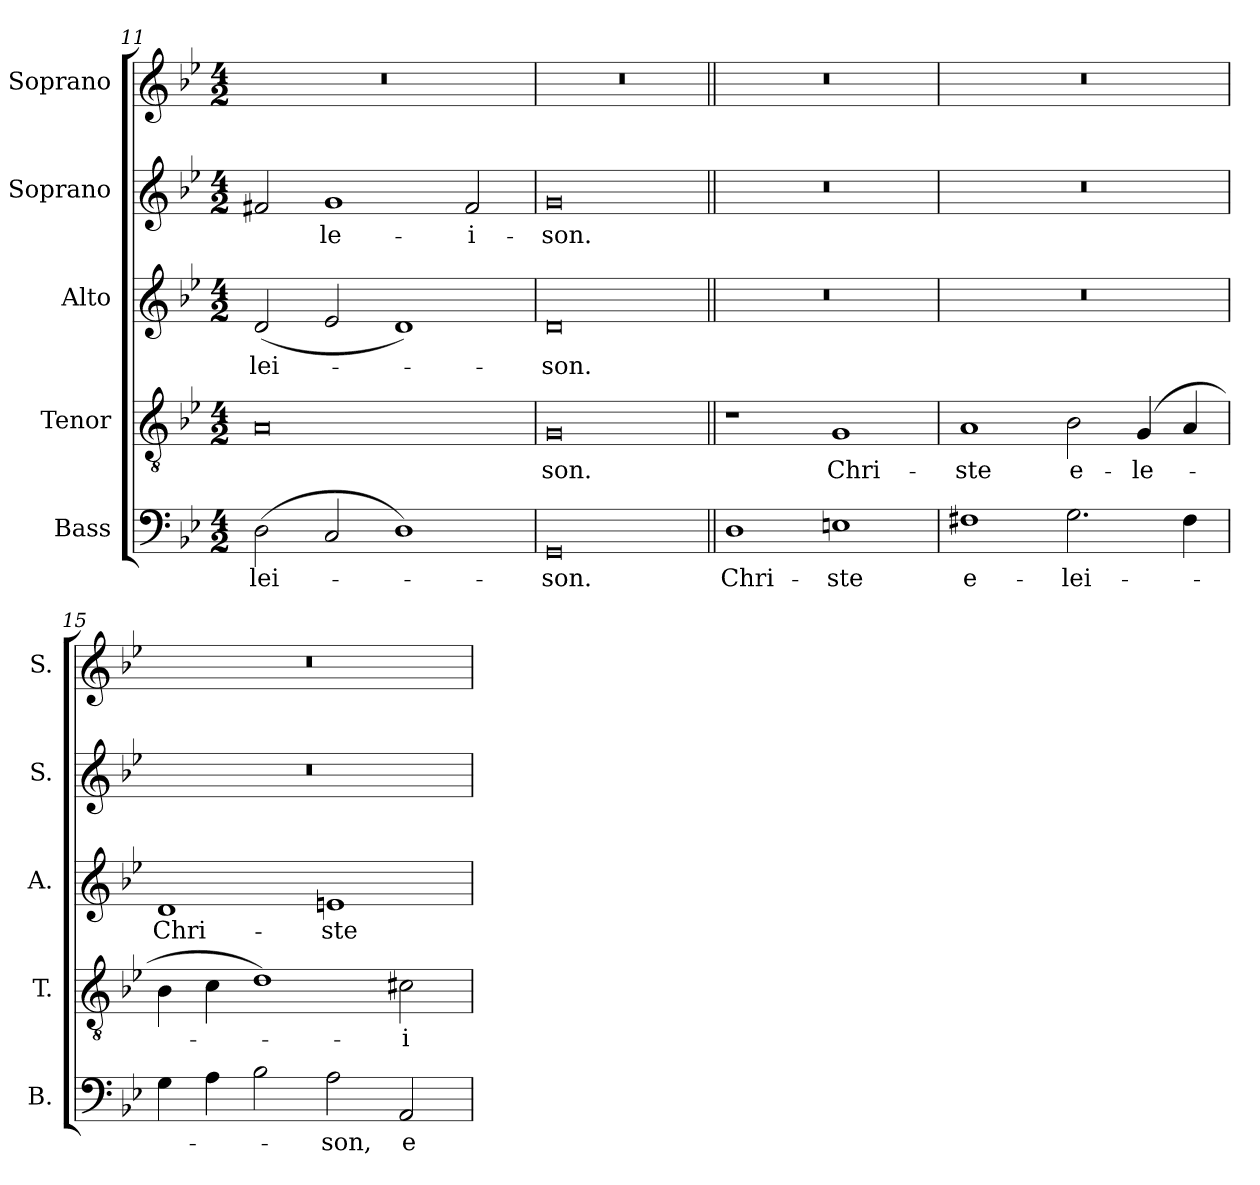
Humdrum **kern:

**kern	**text	**kern	**text	**kern	**text	**kern	**text	**kern
*part5	*part5	*part4	*part4	*part3	*part3	*part2	*part2	*part1
*staff5	*staff5	*staff4	*staff4	*staff3	*staff3	*staff2	*staff2	*staff1
*I"Bass	*	*I"Tenor	*	*I"Alto	*	*I"Soprano	*	*I"Soprano
*I'B.	*	*I'T.	*	*I'A.	*	*I'S.	*	*I'S.
*clefF4	*	*clefGv2	*	*clefG2	*	*clefG2	*	*clefG2
*	*	*ITrd7c12	*	*	*	*	*	*
*k[b-e-]	*	*k[b-e-]	*	*k[b-e-]	*	*k[b-e-]	*	*k[b-e-]
*B-:	*	*B-:	*	*B-:	*	*B-:	*	*B-:
*M4/2	*	*M4/2	*	*M4/2	*	*M4/2	*	*M4/2
=11	=11	=11	=11	=11	=11	=11	=11	=11
!	!LO:LY:b:color=#000000	!	!	!	!	!	!	!
!	!	!	!	!	!LO:LY:b:color=#000000	!	!	!LO:N:vis=1
(2Di\	-lei-	0AAi	.	(2di/	-lei-	2f#Xi/	.	0r
!	!	!	!	!	!	!	!LO:LY:b:color=#000000	!
2Ci/	.	.	.	2e-i/	.	1gi	-le-	.
1Di)	.	.	.	1di)	.	.	.	.
!	!	!	!	!	!	!	!LO:LY:b:color=#000000	!
.	.	.	.	.	.	2f#i/	-i-	.
=12	=12	=12	=12	=12	=12	=12	=12	=12
!	!LO:LY:b:color=#000000	!	!	!	!	!	!	!
!	!	!	!LO:LY:b:color=#000000	!	!	!	!	!
!	!	!	!	!	!LO:LY:b:color=#000000	!	!	!
!	!	!	!	!	!	!	!LO:LY:b:color=#000000	!LO:N:vis=1
0GGi	-son.	0GGi	-son.	0di	-son.	0gi	-son.	0r
!!LO:LB:g=z
=13||	=13||	=13||	=13||	=13||	=13||	=13||	=13||	=13||
!	!LO:LY:b:color=#000000	!	!	!LO:N:vis=1	!	!LO:N:vis=1	!	!LO:N:vis=1
1Di	Chri-	1r	.	0r	.	0r	.	0r
!	!LO:LY:b:color=#000000	!	!	!	!	!	!	!
!	!	!	!LO:LY:b:color=#000000	!	!	!	!	!
1Eni	-ste	1GGi	Chri-	.	.	.	.	.
=14	=14	=14	=14	=14	=14	=14	=14	=14
!	!LO:LY:b:color=#000000	!	!	!	!	!	!	!
!	!	!	!LO:LY:b:color=#000000	!LO:N:vis=1	!	!LO:N:vis=1	!	!LO:N:vis=1
1F#Xi	e-	1AAi	-ste	0r	.	0r	.	0r
!	!LO:LY:b:color=#000000	!	!	!	!	!	!	!
!	!	!	!LO:LY:b:color=#000000	!	!	!	!	!
2.Gi\	-lei-	2BB-i\	e-	.	.	.	.	.
!	!	!	!LO:LY:b:color=#000000	!	!	!	!	!
.	.	(4GGi/	-le-	.	.	.	.	.
4F#i\	.	4AAi/	.	.	.	.	.	.
=15	=15	=15	=15	=15	=15	=15	=15	=15
!	!	!	!	!	!LO:LY:b:color=#000000	!LO:N:vis=1	!	!LO:N:vis=1
4Gi\	.	4BB-i\	.	1di	Chri-	0r	.	0r
4Ai\	.	4Ci\	.	.	.	.	.	.
2B-i\	.	1Di)	.	.	.	.	.	.
!	!LO:LY:b:color=#000000	!	!	!	!	!	!	!
!	!	!	!	!	!LO:LY:b:color=#000000	!	!	!
2Ai\	-son,	.	.	1eni	-ste	.	.	.
!	!LO:LY:b:color=#000000	!	!	!	!	!	!	!
!	!	!	!LO:LY:b:color=#000000	!	!	!	!	!
2AAi/	e-	2C#Xi\	-i-	.	.	.	.	.
=	=	=	=	=	=	=	=	=
*-	*-	*-	*-	*-	*-	*-	*-	*-
